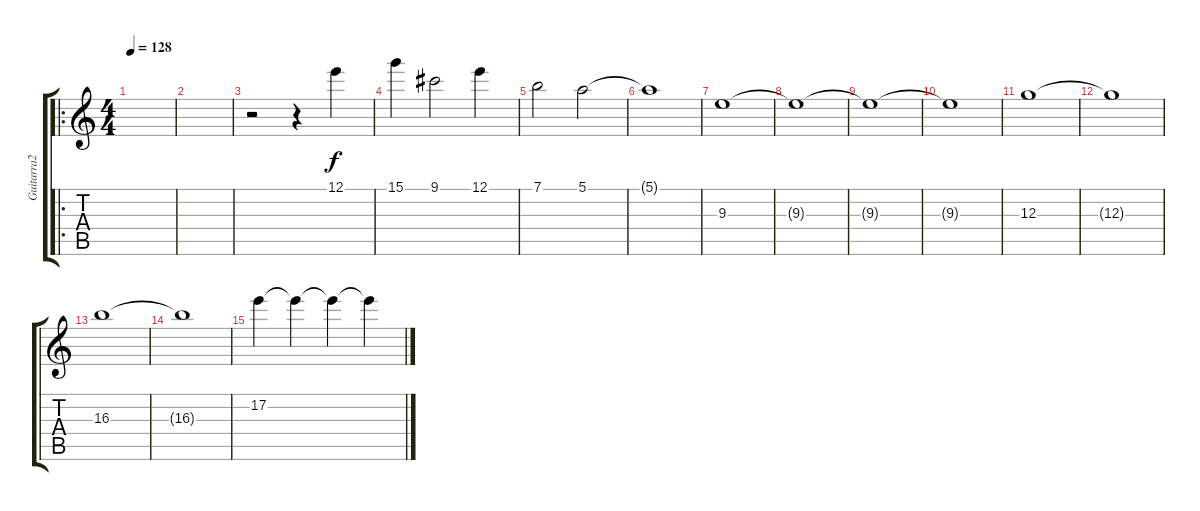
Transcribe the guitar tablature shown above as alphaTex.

\track ("Guitarra2" "Guitarra2") {instrument overdrivenguitar}
\staff {score tabs}
\tuning (E4 B3 G3 D3 A2 E2) {hide}
\ro
\ts (4 4)
\tempo 128
\clef g2
\ks c
|
|
r.2 r.4 12.1.4{volume 6} |
15.1.4 9.1.2 12.1.4 |
7.1.2 5.1.2 |
5.1{t}.1 |
9.3.1{volume 9} |
9.3{t}.1 |
9.3{t}.1 |
9.3{t}.1 |
12.3.1{volume 8} |
12.3{t}.1 |
16.3.1{volume 7} |
16.3{t}.1 |
17.2.4{volume 7} 17.2{t}.4{volume 6} 17.2{t}.4{volume 5} 17.2{t}.4{volume 3}
